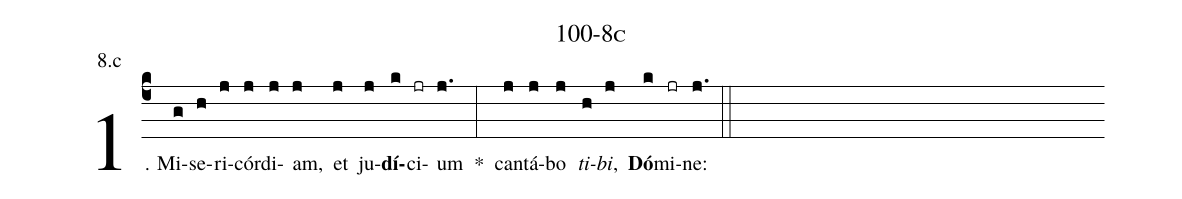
name: 100-8c;
annotation: 8.c;
%%
(c4)1. Mi(g)se(h)ri(j)cór(j)di(j)am,(j) et(j) ju(j)<b>dí</b>(k)ci(jr)um(j.) *(:) can(j)tá(j)bo(j) <i>ti</i>(h)<i>bi</i>,(j) <b>Dó</b>(k)mi(jr)ne:(j.) (::)
